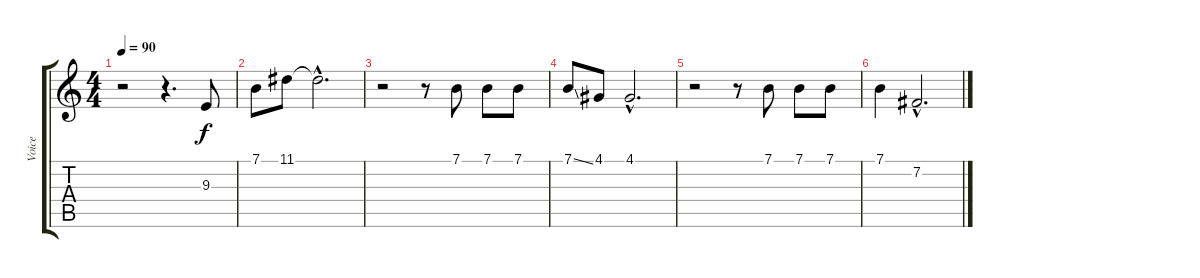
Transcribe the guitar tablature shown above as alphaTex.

\track ("Voice" "Voice") {instrument voiceoohs}
\staff {score tabs}
\tuning (E4 B3 G3 D3 A2 E2) {hide}
\ts (4 4)
\tempo 90
\clef g2
\ks c
r.2{dy f} r.4{d volume 9} 9.3.8 |
7.1.8 11.1.8 11.1{hac t}.2{d} |
r.2{volume 7} r.8 7.1.8 7.1.8 7.1.8 |
7.1{ss}.8 4.1.8 4.1{hac}.2{d} |
r.2{volume 4} r.8 7.1.8 7.1.8 7.1.8{volume 3} |
7.1.4{volume 2} 7.2{hac}.2{d volume 1}
